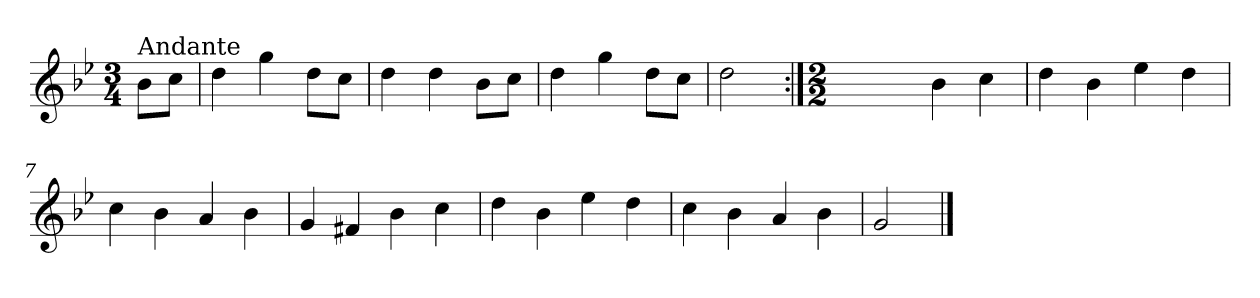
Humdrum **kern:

**kern
*part1
*staff1
*clefG2
*k[b-e-]
*g:
*M3/4
=
!LO:TX:a:t=Andante
8b-\L
8cc\J
=1
4dd\
4gg\
8dd\L
8cc\J
=2
4dd\
4dd\
8b-\L
8cc\J
=3
4dd\
4gg\
8dd\L
8cc\J
=4
2dd\
=5:|!
*M2/2
4ryy
4ryy
4b-\
4cc\
!!LO:LB:g=z
=6
4dd\
4b-\
4ee-\
4dd\
=7
4cc\
4b-\
4a/
4b-\
=8
4g/
4f#X/
4b-\
4cc\
=9
4dd\
4b-\
4ee-\
4dd\
=10
4cc\
4b-\
4a/
4b-\
=11
2g/
==
*-
